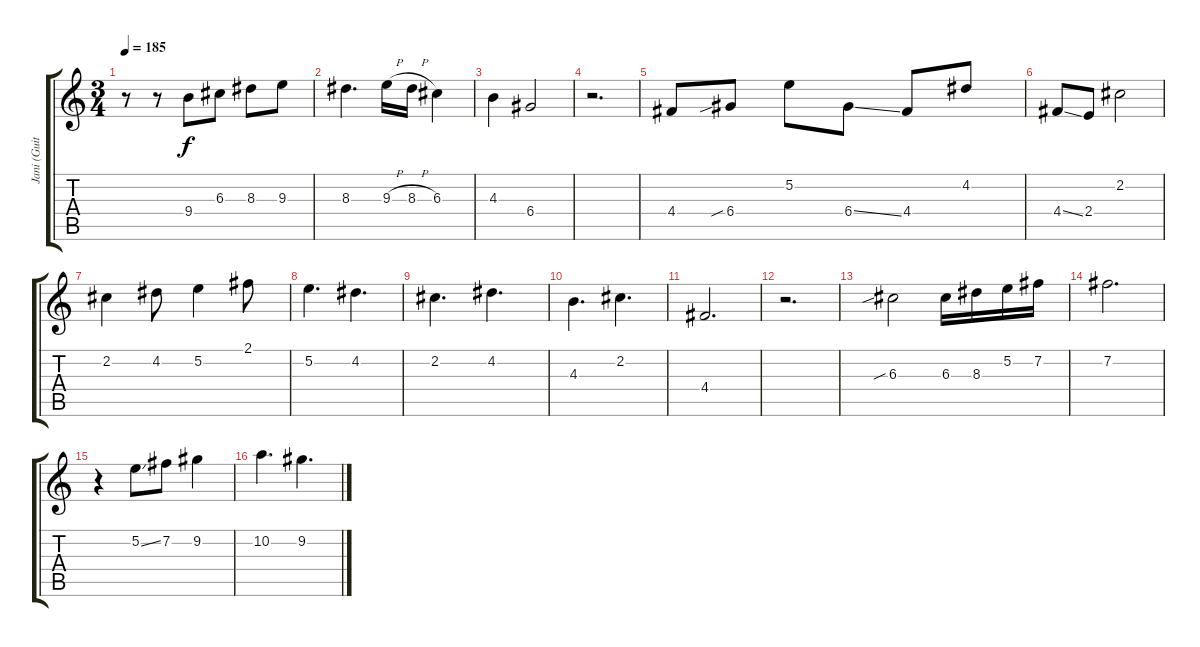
\track ("Jani (Guitar Solo)" "Jani (Guit") {instrument acousticguitarnylon}
\staff {score tabs}
\tuning (E4 B3 G3 D3 A2 E2) {hide}
\ts (3 4)
\tempo 185
\clef g2
\ks c
r.8{dy f} r.8 9.4.8 6.3.8 8.3.8 9.3.8 |
8.3.4{d} 9.3{h}.16 8.3{h}.16 6.3.4 |
4.3.4 6.4.2 |
r.2{d} |
4.4.8 6.4{sib}.8 5.2.8 6.4{ss}.8 4.4.8 4.2.8 |
4.4{ss}.8 2.4.8 2.2.2 |
2.2.4 4.2.8 5.2.4 2.1.8 |
5.2.4{d} 4.2.4{d} |
2.2.4{d} 4.2.4{d} |
4.3.4{d} 2.2.4{d} |
4.4.2{d} |
r.2{d} |
6.3{sib}.2 6.3.16 8.3.16 5.2.16 7.2.16 |
7.2.2{d} |
r.4 5.2{ss}.8 7.2.8 9.2.4 |
10.2.4{d} 9.2.4{d}
